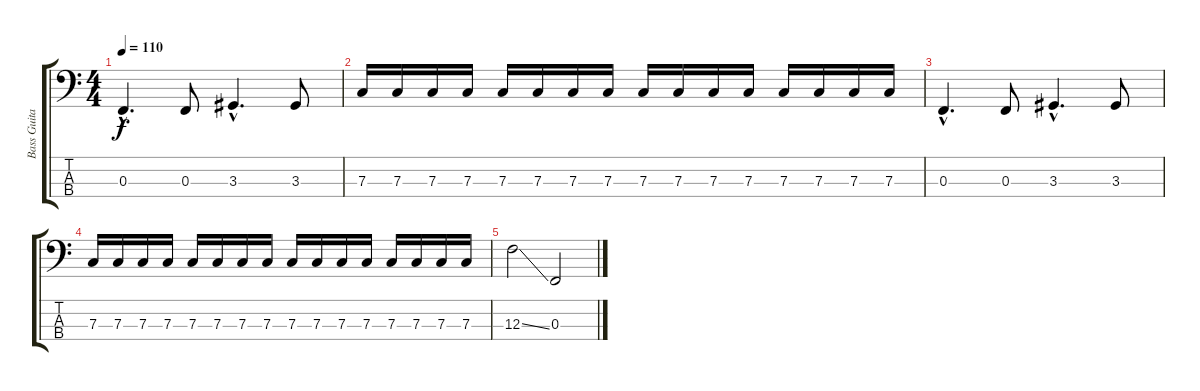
\track ("Bass Guitar" "Bass Guita") {instrument electricbasspick}
\staff {score tabs}
\tuning (Eb2 Bb1 F1 C1) {hide}
\ts (4 4)
\tempo 110
\clef f4
\ks c
0.3{hac}.4{d dy f} 0.3.8 3.3{hac}.4{d} 3.3.8 |
7.3.16 7.3.16 7.3.16 7.3.16 7.3.16 7.3.16 7.3.16 7.3.16 7.3.16 7.3.16 7.3.16 7.3.16 7.3.16 7.3.16 7.3.16 7.3.16 |
0.3{hac}.4{d} 0.3.8 3.3{hac}.4{d} 3.3.8 |
7.3.16 7.3.16 7.3.16 7.3.16 7.3.16 7.3.16 7.3.16 7.3.16 7.3.16 7.3.16 7.3.16 7.3.16 7.3.16 7.3.16 7.3.16 7.3.16 |
12.3{ss}.2 0.3.2
